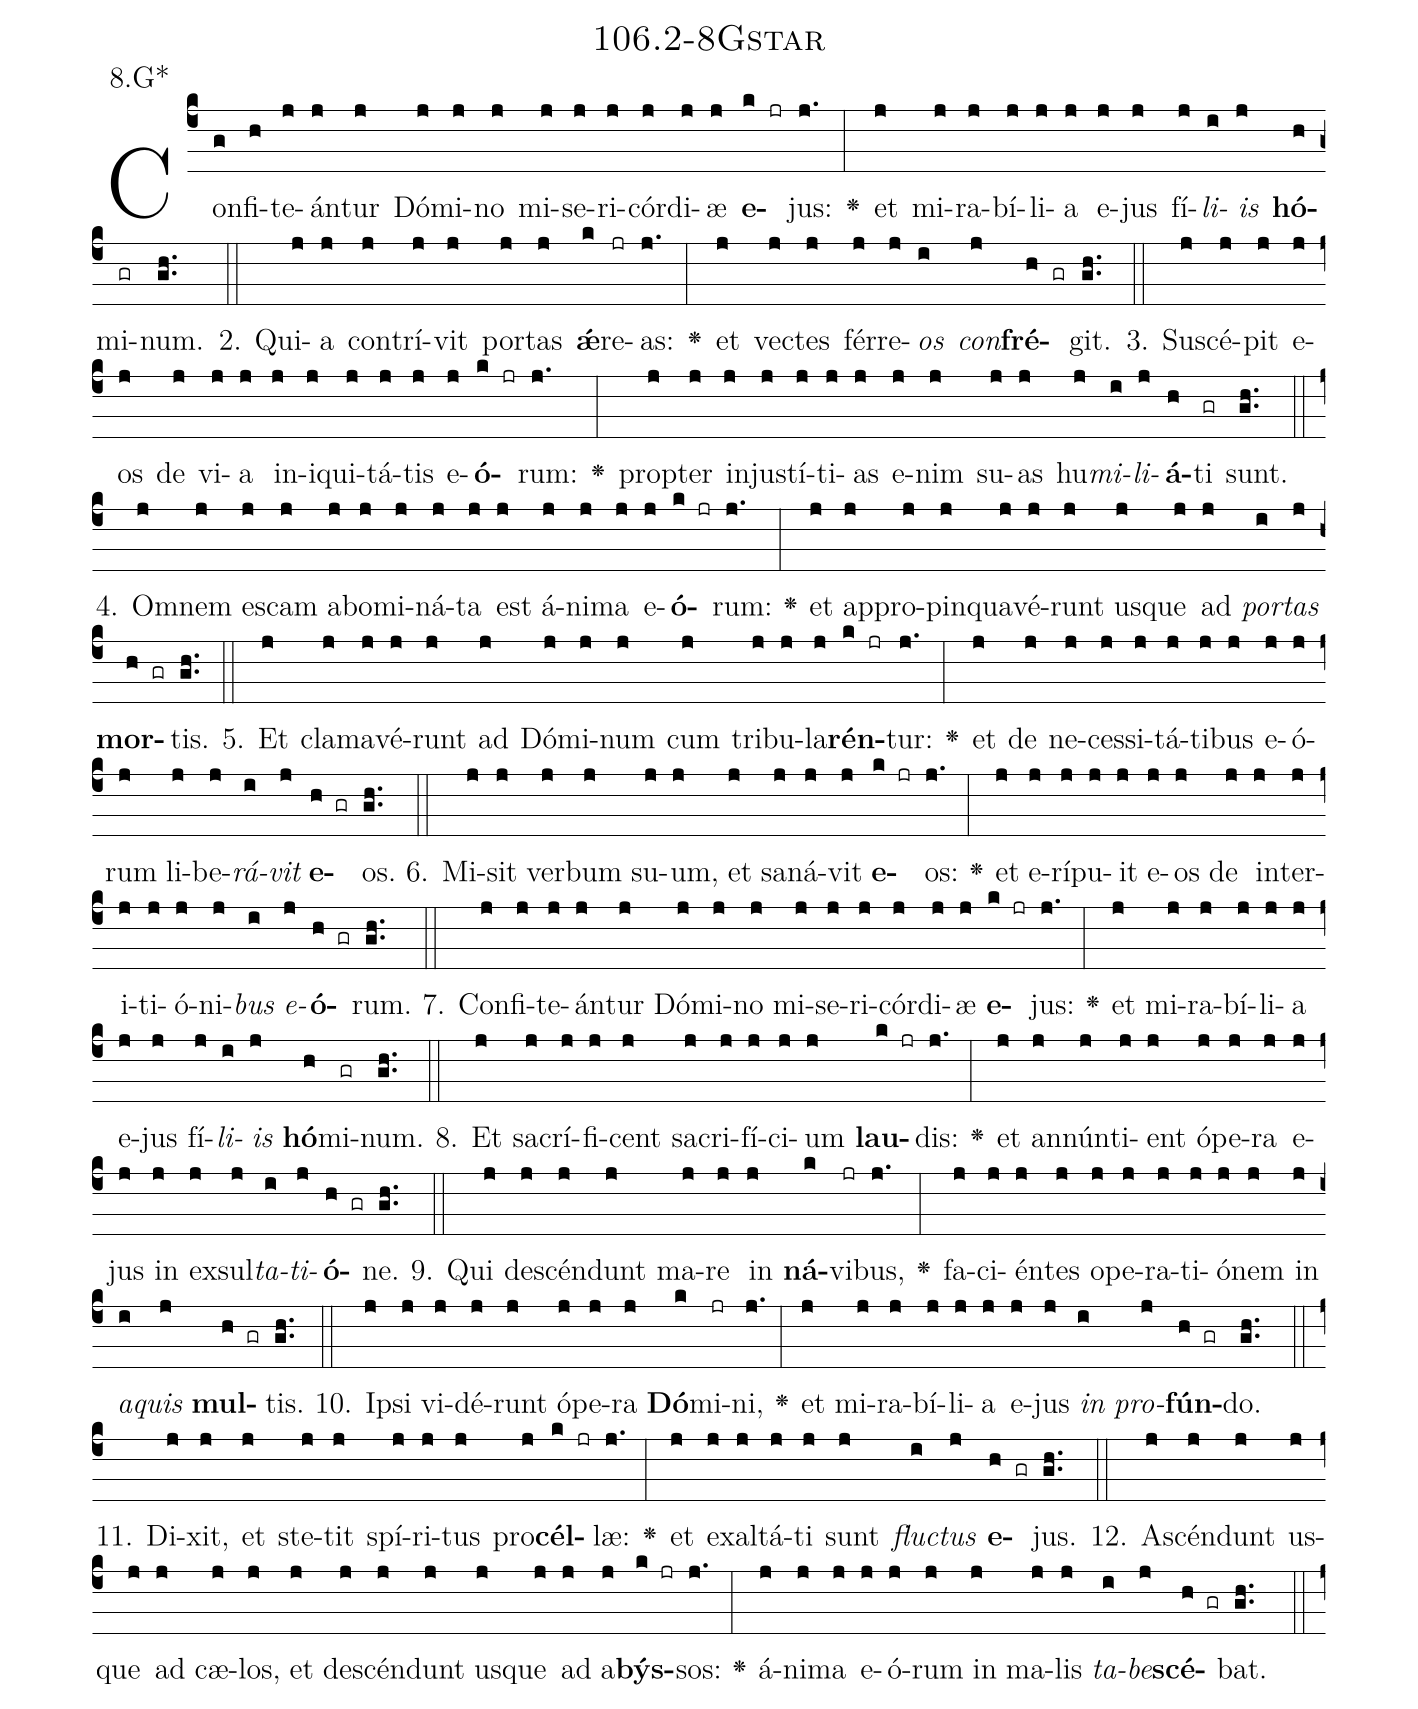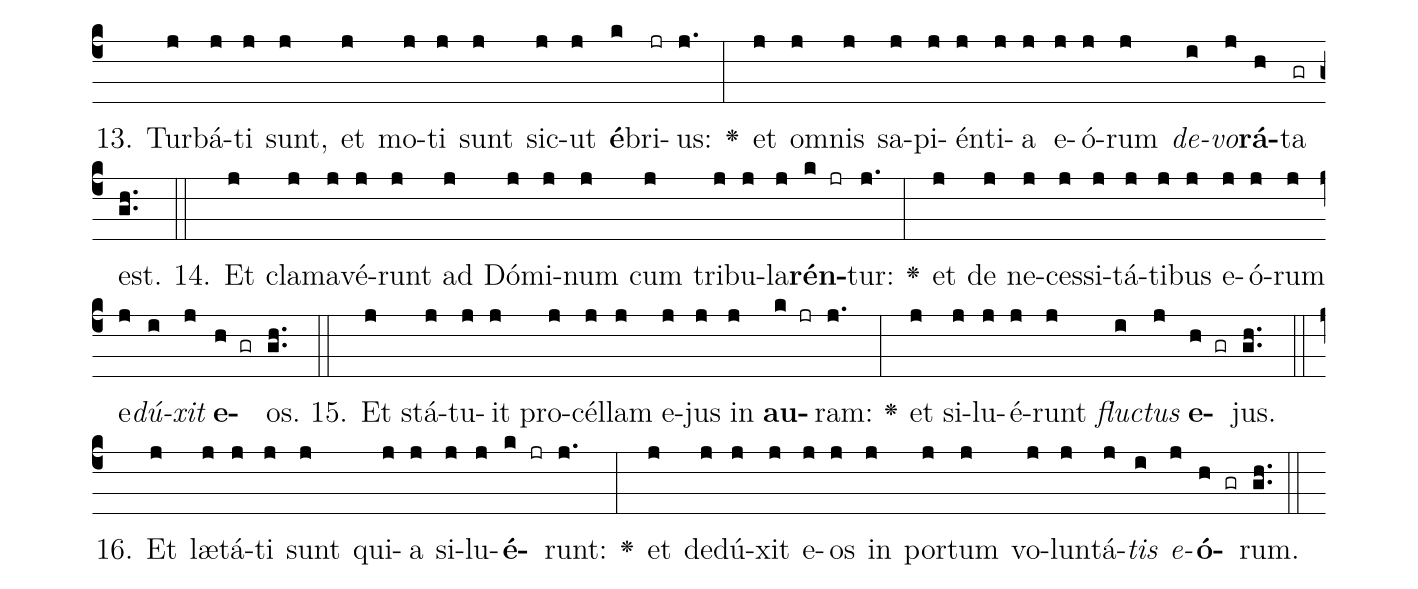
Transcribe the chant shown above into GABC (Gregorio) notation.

name: 106.2-8Gstar;
annotation: 8.G*;
%%
(c4)Con(g)fi(h)te(j)án(j)tur(j) Dó(j)mi(j)no(j) mi(j)se(j)ri(j)cór(j)di(j)æ(j) <b>e</b>(k jr)jus:(j.) <v>\greheightstar</v>(:) et(j) mi(j)ra(j)bí(j)li(j)a(j) e(j)jus(j) fí(j)<i>li</i>(i)<i>is</i>(j) <b>hó</b>(h)mi(gr)num.(gh..) (::)
2. Qui(j)a(j) con(j)trí(j)vit(j) por(j)tas(j) <b>ǽ</b>(k)re(jr)as:(j.) <v>\greheightstar</v>(:) et(j) vec(j)tes(j) fér(j)re(j)<i>os</i>(i) <i>con</i>(j)<b>fré</b>(h gr)git.(gh..) (::)
3. Su(j)scé(j)pit(j) e(j)os(j) de(j) vi(j)a(j) in(j)i(j)qui(j)tá(j)tis(j) e(j)<b>ó</b>(k jr)rum:(j.) <v>\greheightstar</v>(:) prop(j)ter(j) in(j)jus(j)tí(j)ti(j)as(j) e(j)nim(j) su(j)as(j) hu(j)<i>mi</i>(i)<i>li</i>(j)<b>á</b>(h)ti(gr) sunt.(gh..) (::)
4. Om(j)nem(j) es(j)cam(j) ab(j)o(j)mi(j)ná(j)ta(j) est(j) á(j)ni(j)ma(j) e(j)<b>ó</b>(k jr)rum:(j.) <v>\greheightstar</v>(:) et(j) ap(j)pro(j)pin(j)qua(j)vé(j)runt(j) us(j)que(j) ad(j) <i>por</i>(i)<i>tas</i>(j) <b>mor</b>(h gr)tis.(gh..) (::)
5. Et(j) cla(j)ma(j)vé(j)runt(j) ad(j) Dó(j)mi(j)num(j) cum(j) tri(j)bu(j)la(j)<b>rén</b>(k jr)tur:(j.) <v>\greheightstar</v>(:) et(j) de(j) ne(j)ces(j)si(j)tá(j)ti(j)bus(j) e(j)ó(j)rum(j) li(j)be(j)<i>rá</i>(i)<i>vit</i>(j) <b>e</b>(h gr)os.(gh..) (::)
6. Mi(j)sit(j) ver(j)bum(j) su(j)um,(j) et(j) sa(j)ná(j)vit(j) <b>e</b>(k jr)os:(j.) <v>\greheightstar</v>(:) et(j) e(j)rí(j)pu(j)it(j) e(j)os(j) de(j) in(j)ter(j)i(j)ti(j)ó(j)ni(j)<i>bus</i>(i) <i>e</i>(j)<b>ó</b>(h gr)rum.(gh..) (::)
7. Con(j)fi(j)te(j)án(j)tur(j) Dó(j)mi(j)no(j) mi(j)se(j)ri(j)cór(j)di(j)æ(j) <b>e</b>(k jr)jus:(j.) <v>\greheightstar</v>(:) et(j) mi(j)ra(j)bí(j)li(j)a(j) e(j)jus(j) fí(j)<i>li</i>(i)<i>is</i>(j) <b>hó</b>(h)mi(gr)num.(gh..) (::)
8. Et(j) sa(j)crí(j)fi(j)cent(j) sa(j)cri(j)fí(j)ci(j)um(j) <b>lau</b>(k jr)dis:(j.) <v>\greheightstar</v>(:) et(j) an(j)nún(j)ti(j)ent(j) ó(j)pe(j)ra(j) e(j)jus(j) in(j) ex(j)sul(j)<i>ta</i>(i)<i>ti</i>(j)<b>ó</b>(h gr)ne.(gh..) (::)
9. Qui(j) de(j)scén(j)dunt(j) ma(j)re(j) in(j) <b>ná</b>(k)vi(jr)bus,(j.) <v>\greheightstar</v>(:) fa(j)ci(j)én(j)tes(j) o(j)pe(j)ra(j)ti(j)ó(j)nem(j) in(j) <i>a</i>(i)<i>quis</i>(j) <b>mul</b>(h gr)tis.(gh..) (::)
10. Ip(j)si(j) vi(j)dé(j)runt(j) ó(j)pe(j)ra(j) <b>Dó</b>(k)mi(jr)ni,(j.) <v>\greheightstar</v>(:) et(j) mi(j)ra(j)bí(j)li(j)a(j) e(j)jus(j) <i>in</i>(i) <i>pro</i>(j)<b>fún</b>(h gr)do.(gh..) (::)
11. Di(j)xit,(j) et(j) ste(j)tit(j) spí(j)ri(j)tus(j) pro(j)<b>cél</b>(k jr)læ:(j.) <v>\greheightstar</v>(:) et(j) ex(j)al(j)tá(j)ti(j) sunt(j) <i>fluc</i>(i)<i>tus</i>(j) <b>e</b>(h gr)jus.(gh..) (::)
12. A(j)scén(j)dunt(j) us(j)que(j) ad(j) cæ(j)los,(j) et(j) de(j)scén(j)dunt(j) us(j)que(j) ad(j) a(j)<b>býs</b>(k jr)sos:(j.) <v>\greheightstar</v>(:) á(j)ni(j)ma(j) e(j)ó(j)rum(j) in(j) ma(j)lis(j) <i>ta</i>(i)<i>be</i>(j)<b>scé</b>(h gr)bat.(gh..) (::)
13. Tur(j)bá(j)ti(j) sunt,(j) et(j) mo(j)ti(j) sunt(j) sic(j)ut(j) <b>é</b>(k)bri(jr)us:(j.) <v>\greheightstar</v>(:) et(j) om(j)nis(j) sa(j)pi(j)én(j)ti(j)a(j) e(j)ó(j)rum(j) <i>de</i>(i)<i>vo</i>(j)<b>rá</b>(h)ta(gr) est.(gh..) (::)
14. Et(j) cla(j)ma(j)vé(j)runt(j) ad(j) Dó(j)mi(j)num(j) cum(j) tri(j)bu(j)la(j)<b>rén</b>(k jr)tur:(j.) <v>\greheightstar</v>(:) et(j) de(j) ne(j)ces(j)si(j)tá(j)ti(j)bus(j) e(j)ó(j)rum(j) e(j)<i>dú</i>(i)<i>xit</i>(j) <b>e</b>(h gr)os.(gh..) (::)
15. Et(j) stá(j)tu(j)it(j) pro(j)cél(j)lam(j) e(j)jus(j) in(j) <b>au</b>(k jr)ram:(j.) <v>\greheightstar</v>(:) et(j) si(j)lu(j)é(j)runt(j) <i>fluc</i>(i)<i>tus</i>(j) <b>e</b>(h gr)jus.(gh..) (::)
16. Et(j) læ(j)tá(j)ti(j) sunt(j) qui(j)a(j) si(j)lu(j)<b>é</b>(k jr)runt:(j.) <v>\greheightstar</v>(:) et(j) de(j)dú(j)xit(j) e(j)os(j) in(j) por(j)tum(j) vo(j)lun(j)tá(j)<i>tis</i>(i) <i>e</i>(j)<b>ó</b>(h gr)rum.(gh..) (::)
